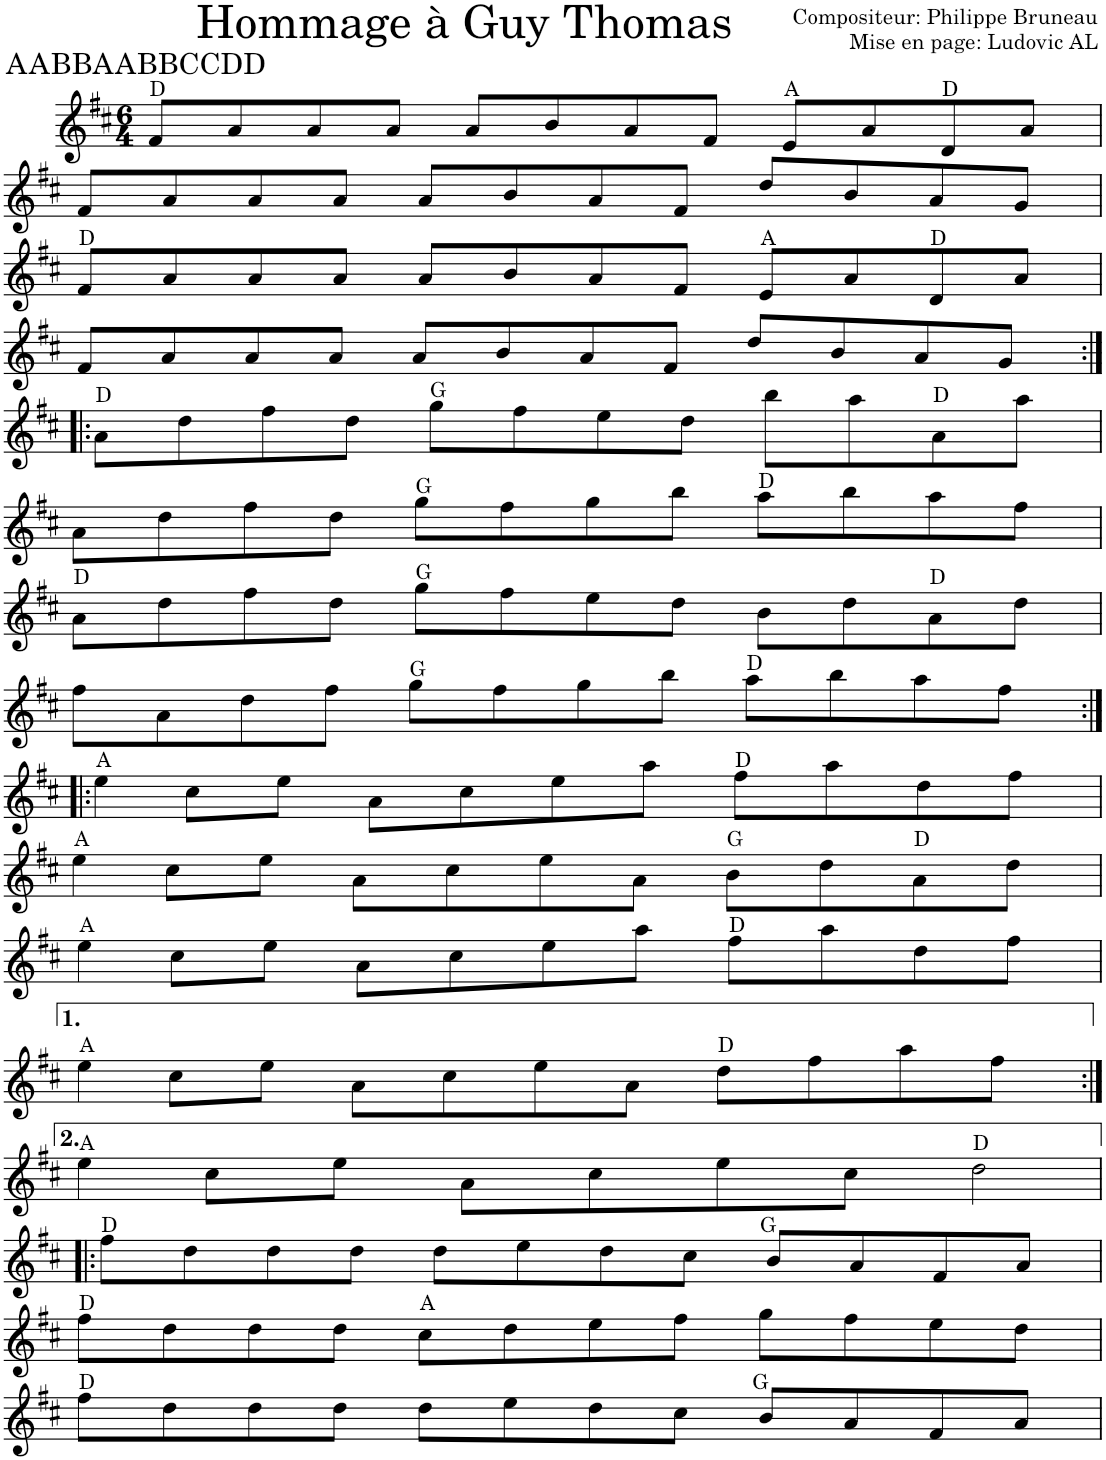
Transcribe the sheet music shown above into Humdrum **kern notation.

**kern	**harte
*part1	*part1
*staff1	*
*I"Violon	*
*I'Vln.	*
*clefG2	*
*k[f#c#]	*
*M6/4	*
=1	=1
8f#/L	D:maj
8a/	.
8a/	.
8a/J	.
8a/L	.
8b/	.
8a/	.
8f#/J	.
8e/L	A:maj
8a/	.
8d/	D:maj
8a/J	.
!!LO:LB:g=z
=2	=2
8f#/L	.
8a/	.
8a/	.
8a/J	.
8a/L	.
8b/	.
8a/	.
8f#/J	.
8dd/L	.
8b/	.
8a/	.
8g/J	.
!!LO:LB:g=z
=3	=3
8f#/L	D:maj
8a/	.
8a/	.
8a/J	.
8a/L	.
8b/	.
8a/	.
8f#/J	.
8e/L	A:maj
8a/	.
8d/	D:maj
8a/J	.
!!LO:LB:g=z
=4	=4
8f#/L	.
8a/	.
8a/	.
8a/J	.
8a/L	.
8b/	.
8a/	.
8f#/J	.
8dd/L	.
8b/	.
8a/	.
8g/J	.
!!LO:LB:g=z
=5:|!|:	=5:|!|:
8a\L	D:maj
8dd\	.
8ff#\	.
8dd\J	.
8gg\L	G:maj
8ff#\	.
8ee\	.
8dd\J	.
8bb\L	.
8aa\	.
8a\	D:maj
8aa\J	.
!!LO:LB:g=z
=6	=6
8a\L	.
8dd\	.
8ff#\	.
8dd\J	.
8gg\L	G:maj
8ff#\	.
8gg\	.
8bb\J	.
8aa\L	D:maj
8bb\	.
8aa\	.
8ff#\J	.
!!LO:LB:g=z
=7	=7
8a\L	D:maj
8dd\	.
8ff#\	.
8dd\J	.
8gg\L	G:maj
8ff#\	.
8ee\	.
8dd\J	.
8b\L	.
8dd\	.
8a\	D:maj
8dd\J	.
!!LO:LB:g=z
=8	=8
8ff#\L	.
8a\	.
8dd\	.
8ff#\J	.
8gg\L	G:maj
8ff#\	.
8gg\	.
8bb\J	.
8aa\L	D:maj
8bb\	.
8aa\	.
8ff#\J	.
!!LO:LB:g=z
=9:|!|:	=9:|!|:
4ee\	A:maj
8cc#\L	.
8ee\J	.
8a\L	.
8cc#\	.
8ee\	.
8aa\J	.
8ff#\L	D:maj
8aa\	.
8dd\	.
8ff#\J	.
!!LO:LB:g=z
=10	=10
4ee\	A:maj
8cc#\L	.
8ee\J	.
8a\L	.
8cc#\	.
8ee\	.
8a\J	.
8b\L	G:maj
8dd\	.
8a\	D:maj
8dd\J	.
!!LO:LB:g=z
=11	=11
4ee\	A:maj
8cc#\L	.
8ee\J	.
8a\L	.
8cc#\	.
8ee\	.
8aa\J	.
8ff#\L	D:maj
8aa\	.
8dd\	.
8ff#\J	.
!!LO:LB:g=z
=12	=12
4ee\	A:maj
8cc#\L	.
8ee\J	.
8a\L	.
8cc#\	.
8ee\	.
8a\J	.
8dd\L	D:maj
8ff#\	.
8aa\	.
8ff#\J	.
!!LO:LB:g=z
=13:|!	=13:|!
4ee\	A:maj
8cc#\L	.
8ee\J	.
8a\L	.
8cc#\	.
8ee\	.
8cc#\J	.
2dd\	D:maj
!!LO:LB:g=z
=14!|:	=14!|:
8ff#\L	D:maj
8dd\	.
8dd\	.
8dd\J	.
8dd\L	.
8ee\	.
8dd\	.
8cc#\J	.
8b/L	G:maj
8a/	.
8f#/	.
8a/J	.
!!LO:LB:g=z
=15	=15
8ff#\L	D:maj
8dd\	.
8dd\	.
8dd\J	.
8cc#\L	A:maj
8dd\	.
8ee\	.
8ff#\J	.
8gg\L	.
8ff#\	.
8ee\	.
8dd\J	.
!!LO:LB:g=z
=16	=16
8ff#\L	D:maj
8dd\	.
8dd\	.
8dd\J	.
8dd\L	.
8ee\	.
8dd\	.
8cc#\J	.
8b/L	G:maj
8a/	.
8f#/	.
8a/J	.
=	=
*-	*-
